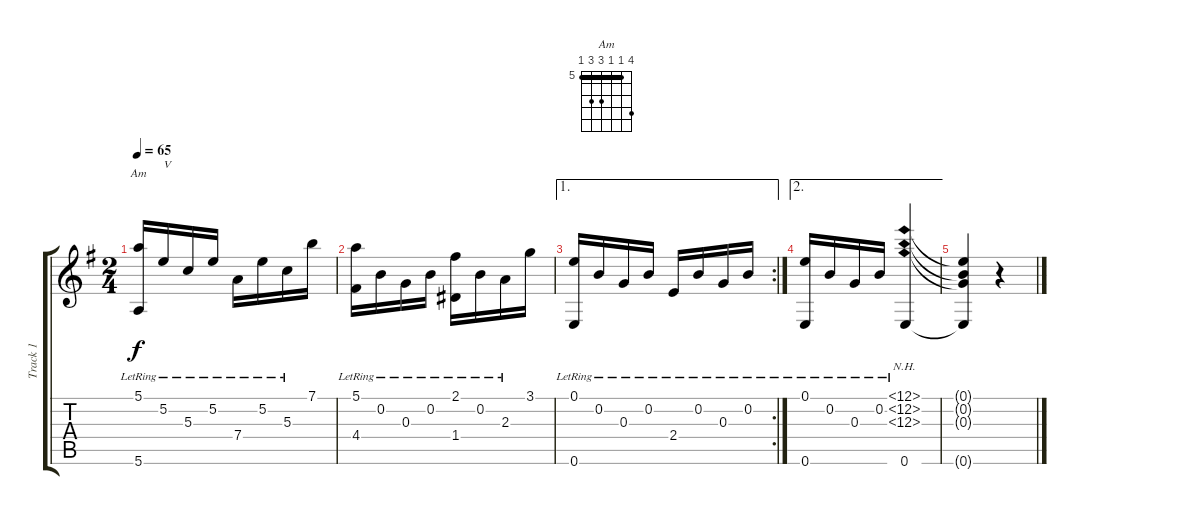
\track ("Track 1" "Track 1") {instrument acousticguitarnylon}
\staff {score tabs}
\tuning (E4 B3 G3 D3 A2 E2) {hide}
\chord ("Am" 8 5 5 7 7 5) {firstfret 5 barre 5}
\ts (2 4)
\tempo 65
\clef g2
\ks g
(5.1{lr} 5.6{lr}).16{ch "Am" dy f} 5.2{lr}.16{txt "V"} 5.3{lr}.16 5.2{lr}.16 7.4{lr}.16 5.2{lr}.16 5.3{lr}.16 7.1.16 |
(5.1{lr} 4.4{lr}).16 0.2{lr}.16 0.3{lr}.16 0.2{lr}.16 (2.1{lr} 1.4{lr}).16 0.2{lr}.16 2.3{lr}.16 3.1.16 |
\ae 1
\rc 2
(0.1{lr} 0.6{lr}).16 0.2{lr}.16 0.3{lr}.16 0.2{lr}.16 2.4{lr}.16 0.2{lr}.16 0.3{lr}.16 0.2{lr}.16 |
\ae 2
(0.1{lr} 0.6{lr}).16 0.2{lr}.16 0.3{lr}.16 0.2{lr}.16 (0.1{nh} 0.2{nh lr} 0.3{nh lr} 0.6).4 |
(0.1{t} 0.2{t} 0.3{t} 0.6{t}).4 r.4
